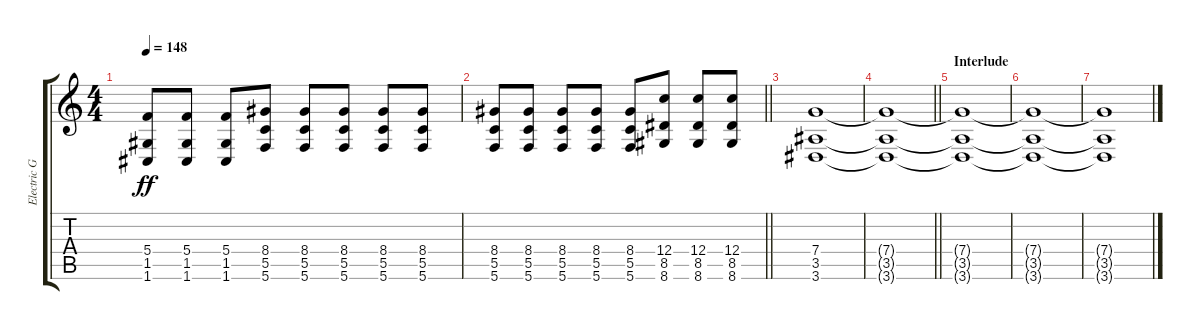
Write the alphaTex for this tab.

\track ("Electric Guitar 2" "Electric G") {instrument overdrivenguitar}
\staff {score tabs}
\tuning (D4 A3 F3 C3 G2 C2) {hide}
\ts (4 4)
\tempo 148
\clef g2
\ks c
(5.4 1.5 1.6).8{dy ff} (5.4 1.5 1.6).8 (5.4 1.5 1.6).8 (8.4 5.5 5.6).8 (8.4 5.5 5.6).8 (8.4 5.5 5.6).8 (8.4 5.5 5.6).8 (8.4 5.5 5.6).8 |
\barLineRight lightlight
(8.4 5.5 5.6).8 (8.4 5.5 5.6).8 (8.4 5.5 5.6).8 (8.4 5.5 5.6).8 (8.4 5.5 5.6).8 (12.4 8.5 8.6).8 (12.4 8.5 8.6).8 (12.4 8.5 8.6).8 |
\section ("" "")
(7.4 3.5 3.6).1 |
\barLineRight lightlight
(7.4{t} 3.5{t} 3.6{t}).1{volume 7} |
\section ("" "Interlude")
(7.4{t} 3.5{t} 3.6{t}).1{volume 3} |
(7.4{t} 3.5{t} 3.6{t}).1 |
(7.4{t} 3.5{t} 3.6{t}).1
